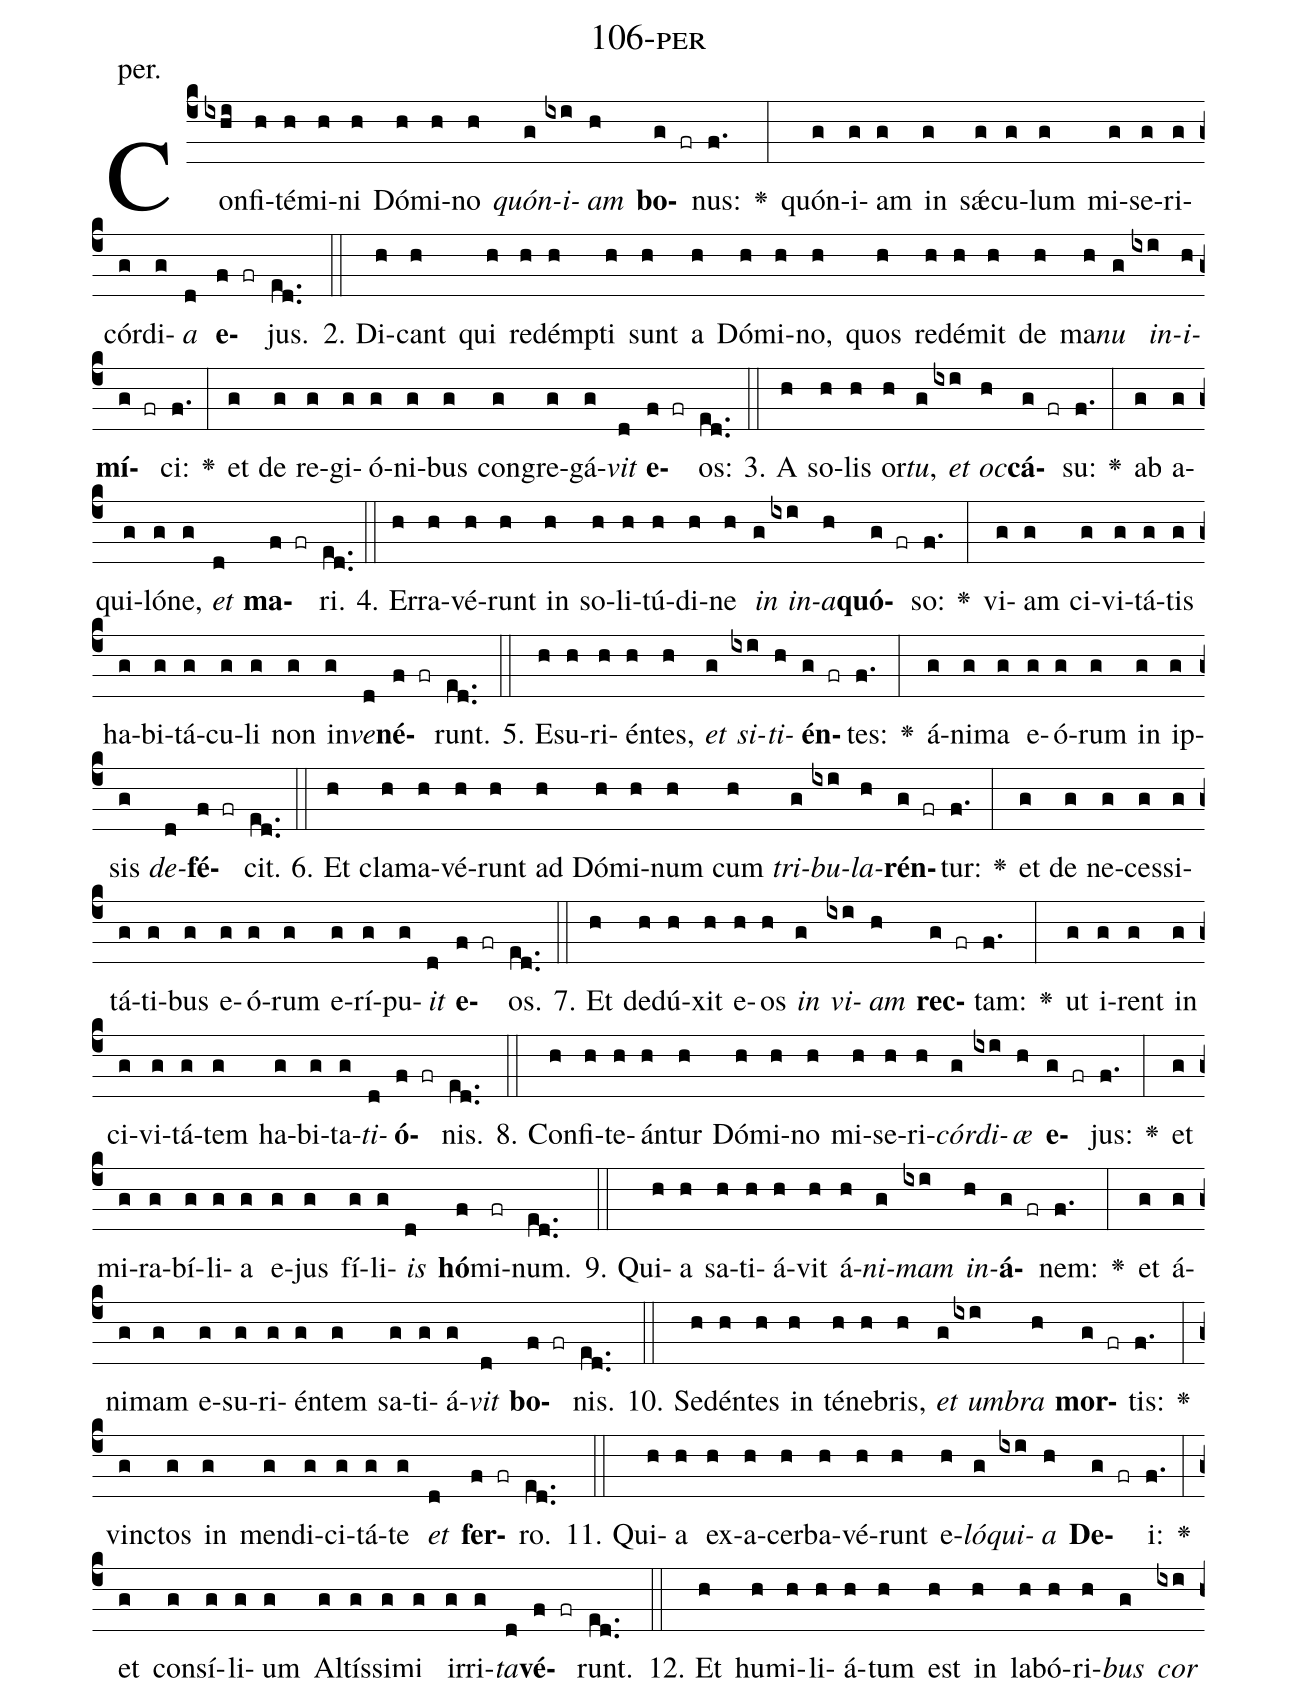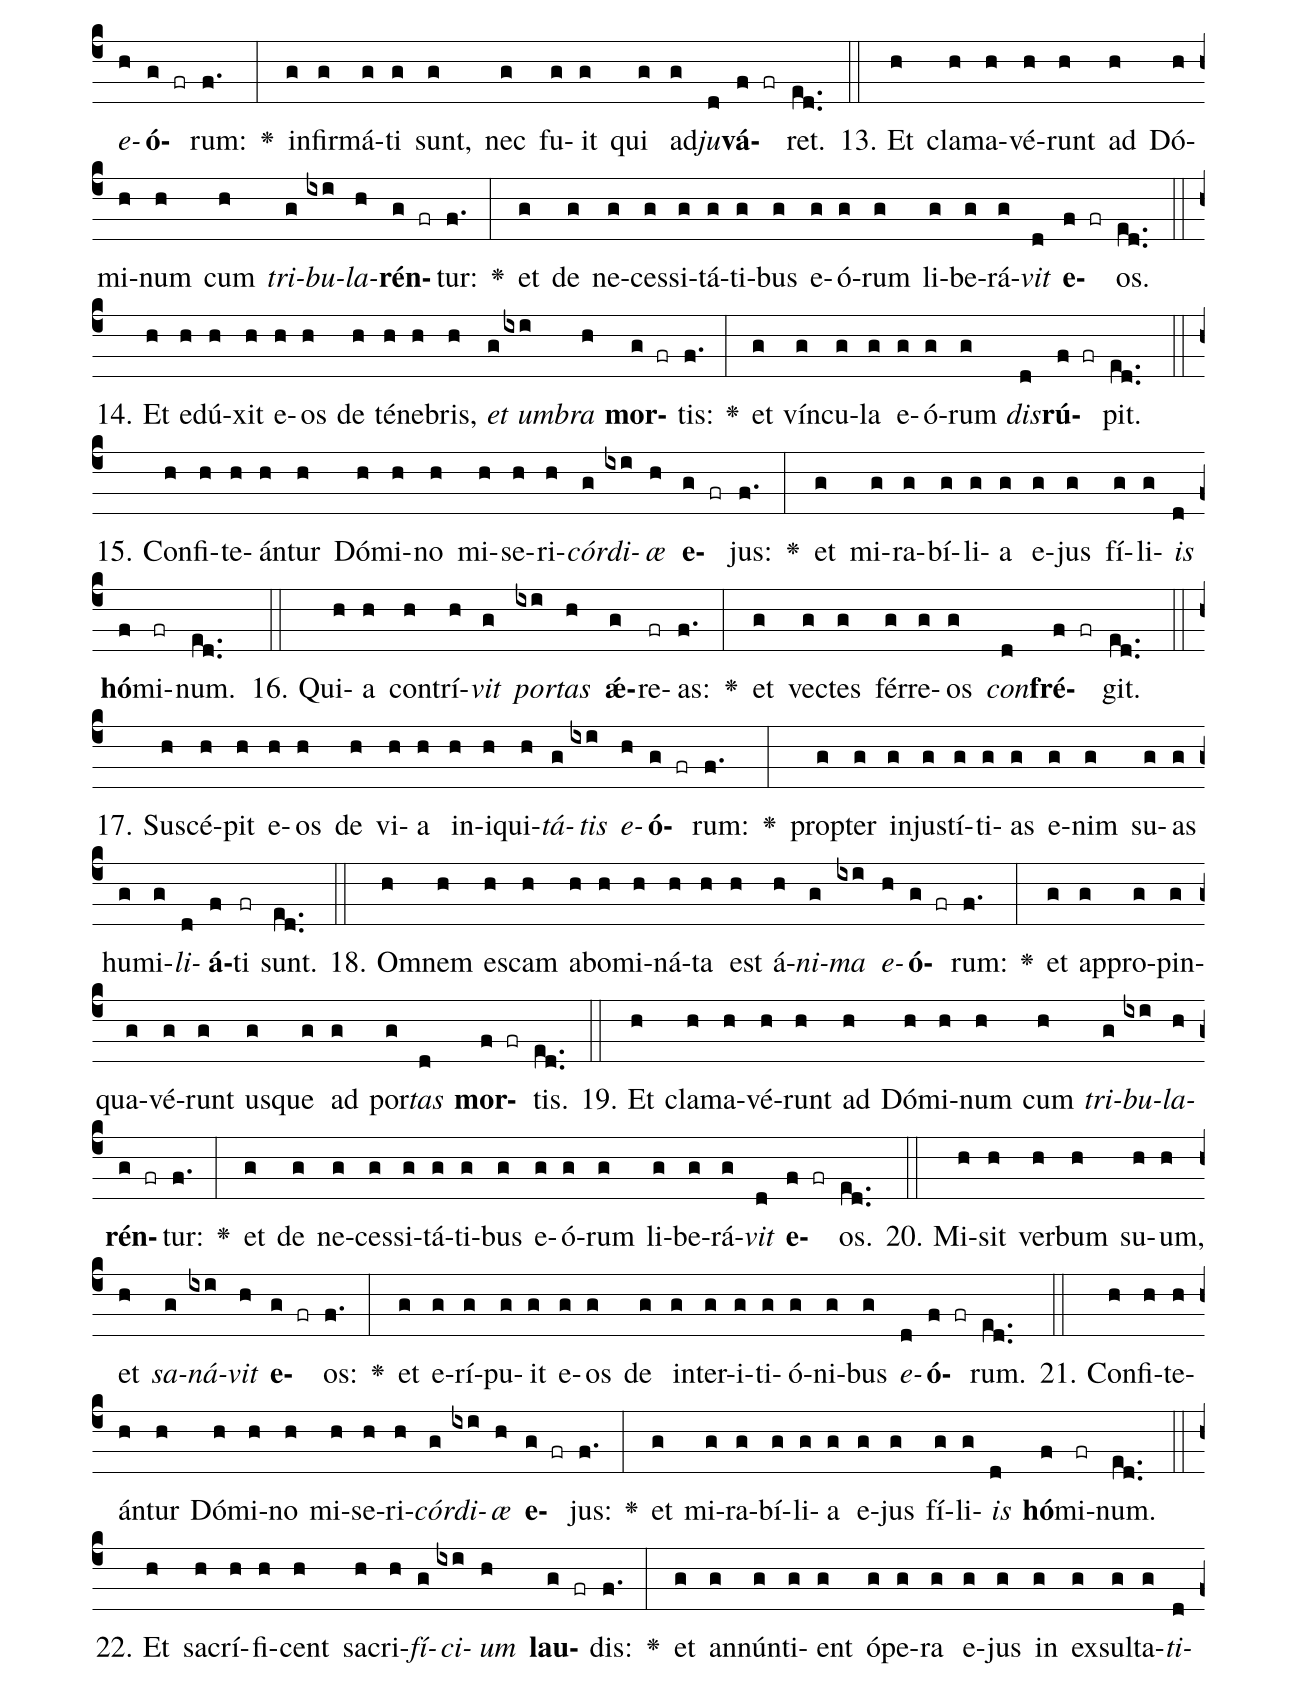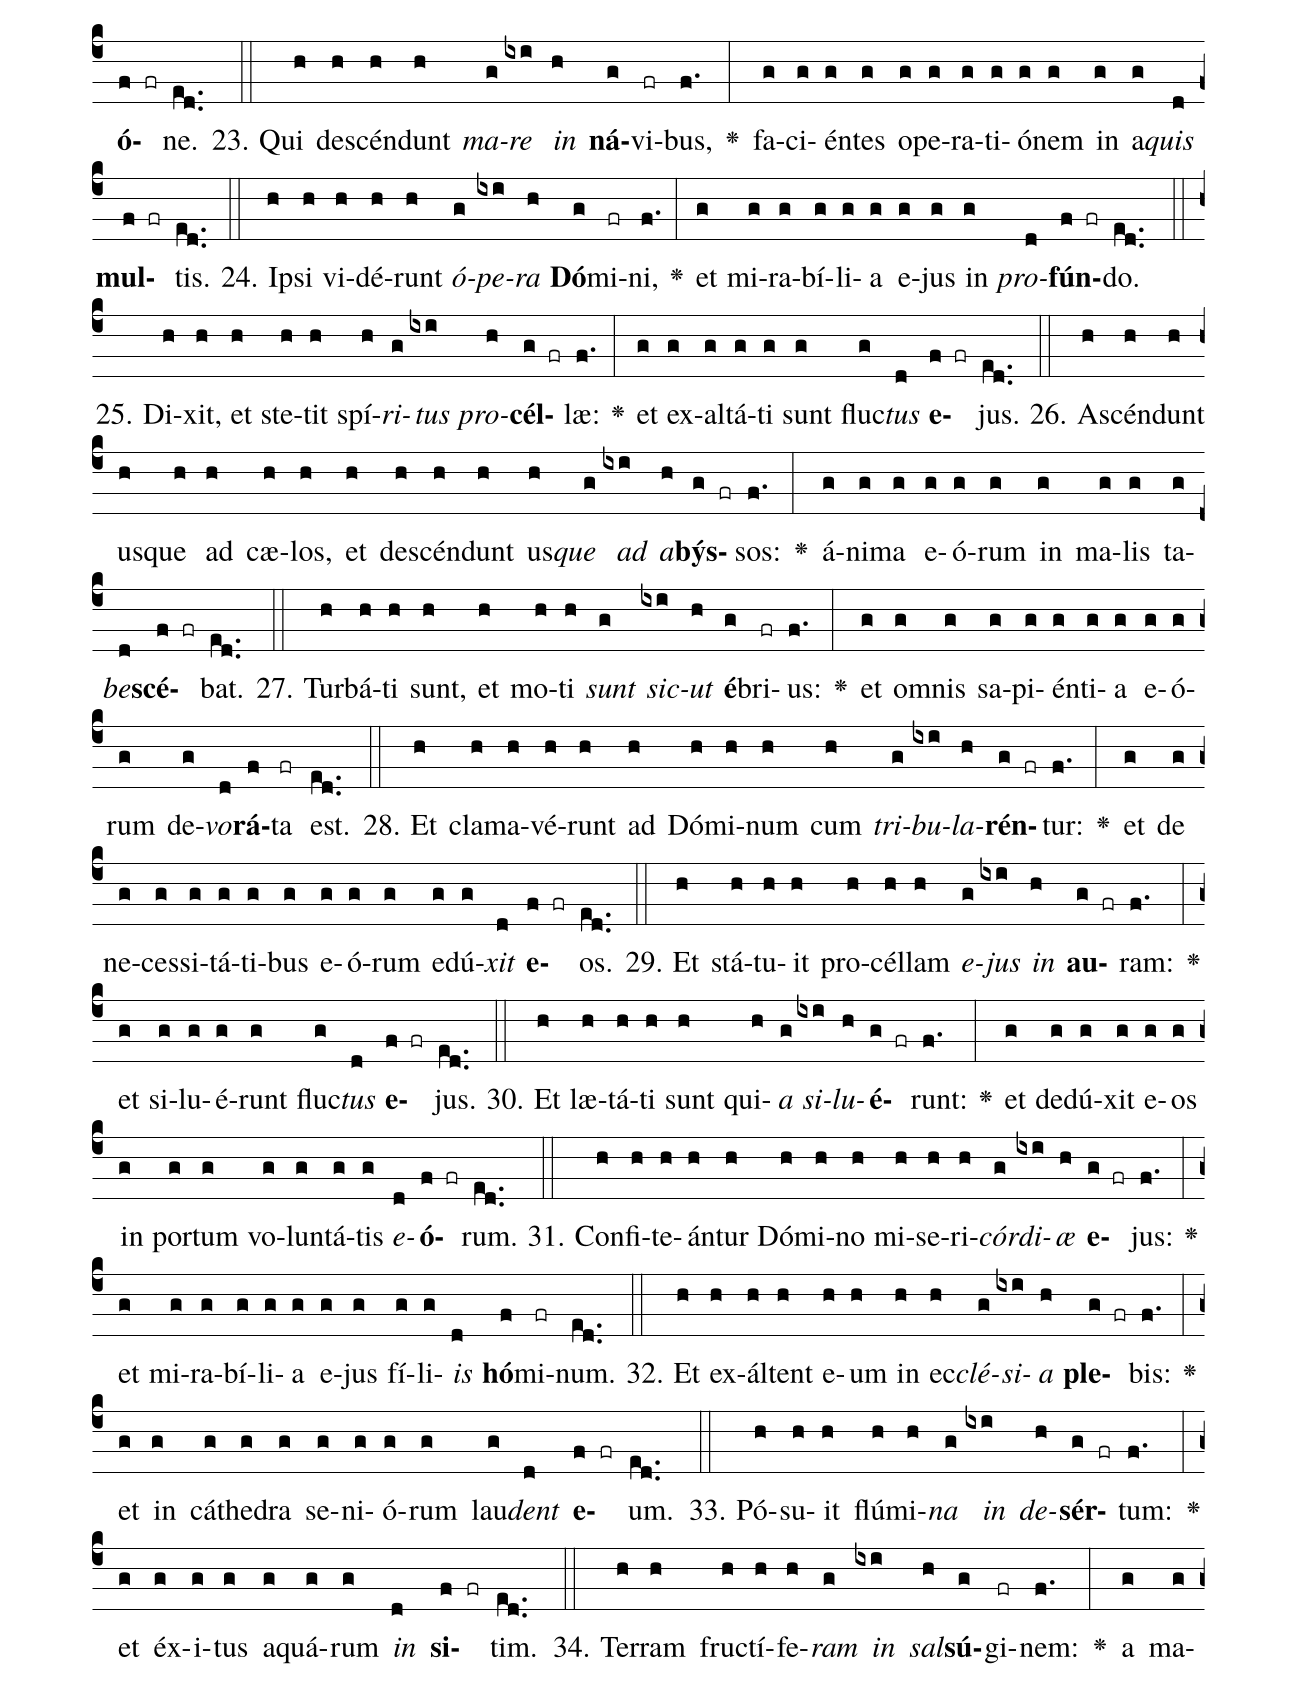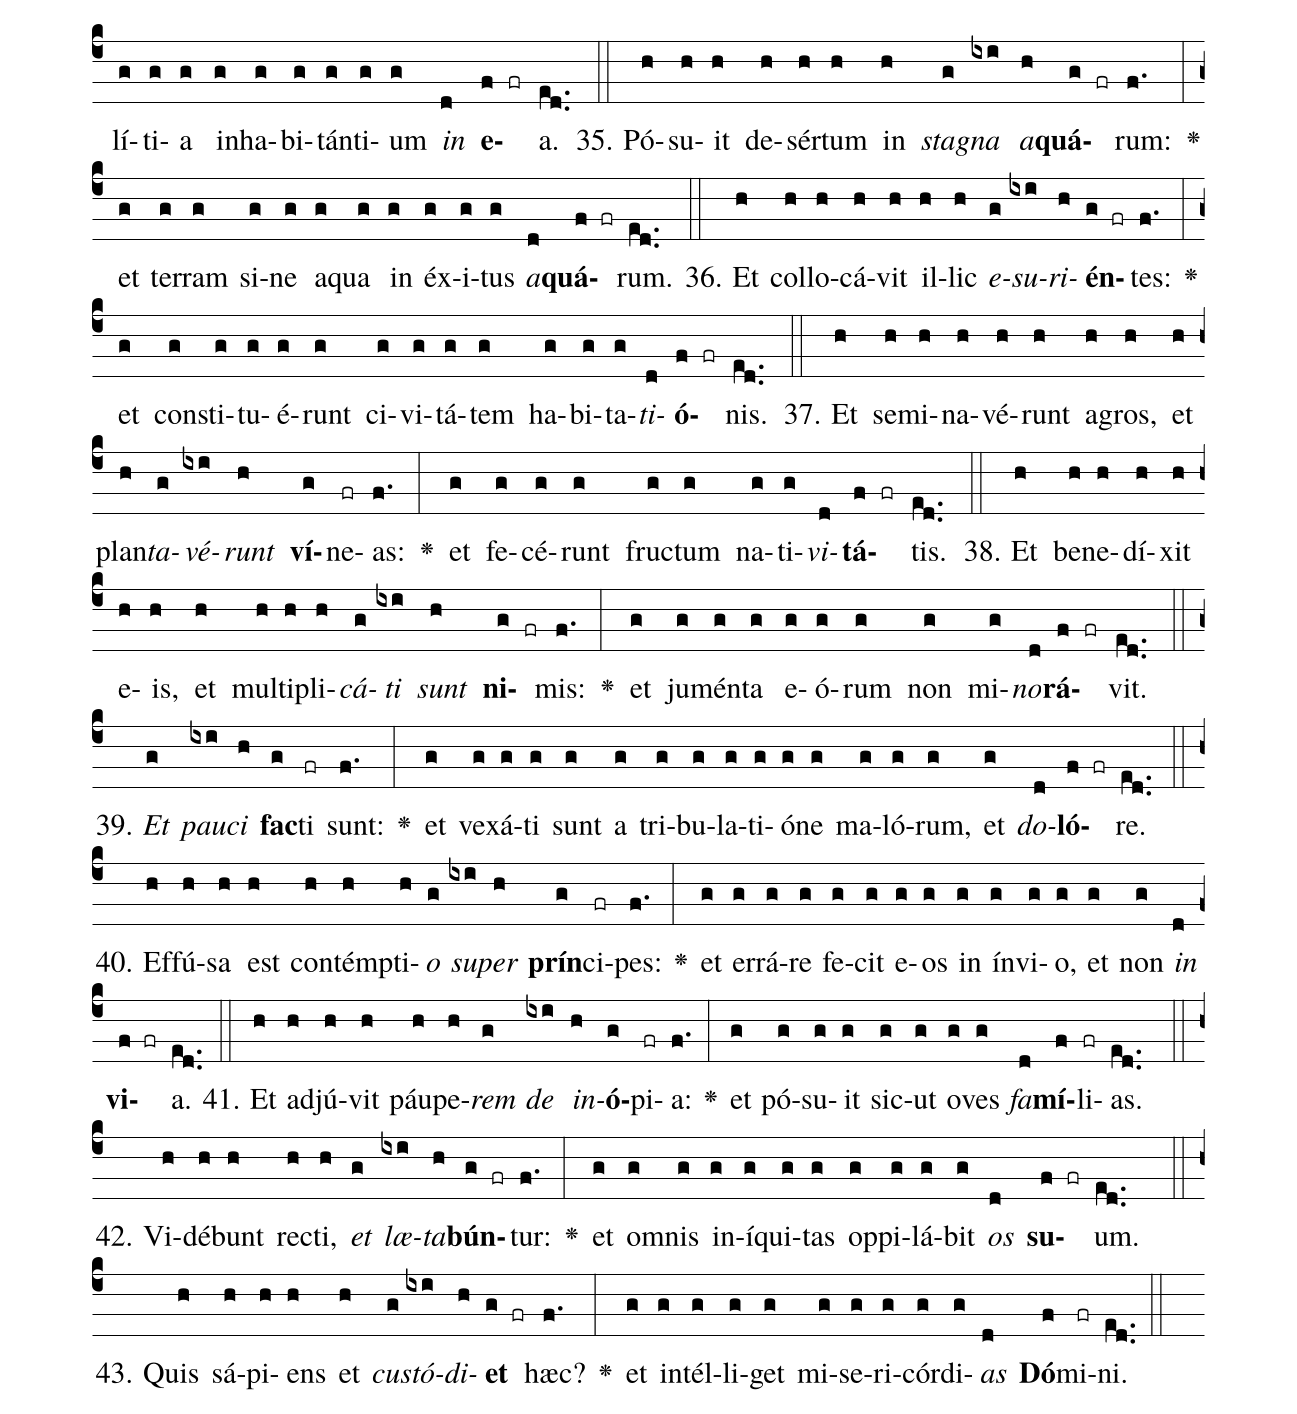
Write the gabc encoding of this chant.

name: 106-per;
annotation: per.;
%%
(c4)Con(ixhi)fi(h)té(h)mi(h)ni(h) Dó(h)mi(h)no(h) <i>quón</i>(g)<i>i</i>(ixi)<i>am</i>(h) <b>bo</b>(g fr)nus:(f.) <v>\greheightstar</v>(:) quón(g)i(g)am(g) in(g) sǽ(g)cu(g)lum(g) mi(g)se(g)ri(g)cór(g)di(g)<i>a</i>(d) <b>e</b>(f fr)jus.(ed..) (::)
2. Di(h)cant(h) qui(h) red(h)émp(h)ti(h) sunt(h) a(h) Dó(h)mi(h)no,(h) quos(h) red(h)é(h)mit(h) de(h) ma(h)<i>nu</i>(g) <i>in</i>(ixi)<i>i</i>(h)<b>mí</b>(g fr)ci:(f.) <v>\greheightstar</v>(:) et(g) de(g) re(g)gi(g)ó(g)ni(g)bus(g) con(g)gre(g)gá(g)<i>vit</i>(d) <b>e</b>(f fr)os:(ed..) (::)
3. A(h) so(h)lis(h) or(h)<i>tu</i>,(g) <i>et</i>(ixi) <i>oc</i>(h)<b>cá</b>(g fr)su:(f.) <v>\greheightstar</v>(:) ab(g) a(g)qui(g)ló(g)ne,(g) <i>et</i>(d) <b>ma</b>(f fr)ri.(ed..) (::)
4. Er(h)ra(h)vé(h)runt(h) in(h) so(h)li(h)tú(h)di(h)ne(h) <i>in</i>(g) <i>in</i>(ixi)<i>a</i>(h)<b>quó</b>(g fr)so:(f.) <v>\greheightstar</v>(:) vi(g)am(g) ci(g)vi(g)tá(g)tis(g) ha(g)bi(g)tá(g)cu(g)li(g) non(g) in(g)<i>ve</i>(d)<b>né</b>(f fr)runt.(ed..) (::)
5. E(h)su(h)ri(h)én(h)tes,(h) <i>et</i>(g) <i>si</i>(ixi)<i>ti</i>(h)<b>én</b>(g fr)tes:(f.) <v>\greheightstar</v>(:) á(g)ni(g)ma(g) e(g)ó(g)rum(g) in(g) ip(g)sis(g) <i>de</i>(d)<b>fé</b>(f fr)cit.(ed..) (::)
6. Et(h) cla(h)ma(h)vé(h)runt(h) ad(h) Dó(h)mi(h)num(h) cum(h) <i>tri</i>(g)<i>bu</i>(ixi)<i>la</i>(h)<b>rén</b>(g fr)tur:(f.) <v>\greheightstar</v>(:) et(g) de(g) ne(g)ces(g)si(g)tá(g)ti(g)bus(g) e(g)ó(g)rum(g) e(g)rí(g)pu(g)<i>it</i>(d) <b>e</b>(f fr)os.(ed..) (::)
7. Et(h) de(h)dú(h)xit(h) e(h)os(h) <i>in</i>(g) <i>vi</i>(ixi)<i>am</i>(h) <b>rec</b>(g fr)tam:(f.) <v>\greheightstar</v>(:) ut(g) i(g)rent(g) in(g) ci(g)vi(g)tá(g)tem(g) ha(g)bi(g)ta(g)<i>ti</i>(d)<b>ó</b>(f fr)nis.(ed..) (::)
8. Con(h)fi(h)te(h)án(h)tur(h) Dó(h)mi(h)no(h) mi(h)se(h)ri(h)<i>cór</i>(g)<i>di</i>(ixi)<i>æ</i>(h) <b>e</b>(g fr)jus:(f.) <v>\greheightstar</v>(:) et(g) mi(g)ra(g)bí(g)li(g)a(g) e(g)jus(g) fí(g)li(g)<i>is</i>(d) <b>hó</b>(f)mi(fr)num.(ed..) (::)
9. Qui(h)a(h) sa(h)ti(h)á(h)vit(h) á(h)<i>ni</i>(g)<i>mam</i>(ixi) <i>in</i>(h)<b>á</b>(g fr)nem:(f.) <v>\greheightstar</v>(:) et(g) á(g)ni(g)mam(g) e(g)su(g)ri(g)én(g)tem(g) sa(g)ti(g)á(g)<i>vit</i>(d) <b>bo</b>(f fr)nis.(ed..) (::)
10. Se(h)dén(h)tes(h) in(h) té(h)ne(h)bris,(h) <i>et</i>(g) <i>um</i>(ixi)<i>bra</i>(h) <b>mor</b>(g fr)tis:(f.) <v>\greheightstar</v>(:) vinc(g)tos(g) in(g) men(g)di(g)ci(g)tá(g)te(g) <i>et</i>(d) <b>fer</b>(f fr)ro.(ed..) (::)
11. Qui(h)a(h) ex(h)a(h)cer(h)ba(h)vé(h)runt(h) e(h)<i>ló</i>(g)<i>qui</i>(ixi)<i>a</i>(h) <b>De</b>(g fr)i:(f.) <v>\greheightstar</v>(:) et(g) con(g)sí(g)li(g)um(g) Al(g)tís(g)si(g)mi(g) ir(g)ri(g)<i>ta</i>(d)<b>vé</b>(f fr)runt.(ed..) (::)
12. Et(h) hu(h)mi(h)li(h)á(h)tum(h) est(h) in(h) la(h)bó(h)ri(h)<i>bus</i>(g) <i>cor</i>(ixi) <i>e</i>(h)<b>ó</b>(g fr)rum:(f.) <v>\greheightstar</v>(:) in(g)fir(g)má(g)ti(g) sunt,(g) nec(g) fu(g)it(g) qui(g) ad(g)<i>ju</i>(d)<b>vá</b>(f fr)ret.(ed..) (::)
13. Et(h) cla(h)ma(h)vé(h)runt(h) ad(h) Dó(h)mi(h)num(h) cum(h) <i>tri</i>(g)<i>bu</i>(ixi)<i>la</i>(h)<b>rén</b>(g fr)tur:(f.) <v>\greheightstar</v>(:) et(g) de(g) ne(g)ces(g)si(g)tá(g)ti(g)bus(g) e(g)ó(g)rum(g) li(g)be(g)rá(g)<i>vit</i>(d) <b>e</b>(f fr)os.(ed..) (::)
14. Et(h) e(h)dú(h)xit(h) e(h)os(h) de(h) té(h)ne(h)bris,(h) <i>et</i>(g) <i>um</i>(ixi)<i>bra</i>(h) <b>mor</b>(g fr)tis:(f.) <v>\greheightstar</v>(:) et(g) vín(g)cu(g)la(g) e(g)ó(g)rum(g) <i>dis</i>(d)<b>rú</b>(f fr)pit.(ed..) (::)
15. Con(h)fi(h)te(h)án(h)tur(h) Dó(h)mi(h)no(h) mi(h)se(h)ri(h)<i>cór</i>(g)<i>di</i>(ixi)<i>æ</i>(h) <b>e</b>(g fr)jus:(f.) <v>\greheightstar</v>(:) et(g) mi(g)ra(g)bí(g)li(g)a(g) e(g)jus(g) fí(g)li(g)<i>is</i>(d) <b>hó</b>(f)mi(fr)num.(ed..) (::)
16. Qui(h)a(h) con(h)trí(h)<i>vit</i>(g) <i>por</i>(ixi)<i>tas</i>(h) <b>ǽ</b>(g)re(fr)as:(f.) <v>\greheightstar</v>(:) et(g) vec(g)tes(g) fér(g)re(g)os(g) <i>con</i>(d)<b>fré</b>(f fr)git.(ed..) (::)
17. Su(h)scé(h)pit(h) e(h)os(h) de(h) vi(h)a(h) in(h)i(h)qui(h)<i>tá</i>(g)<i>tis</i>(ixi) <i>e</i>(h)<b>ó</b>(g fr)rum:(f.) <v>\greheightstar</v>(:) prop(g)ter(g) in(g)jus(g)tí(g)ti(g)as(g) e(g)nim(g) su(g)as(g) hu(g)mi(g)<i>li</i>(d)<b>á</b>(f)ti(fr) sunt.(ed..) (::)
18. Om(h)nem(h) es(h)cam(h) ab(h)o(h)mi(h)ná(h)ta(h) est(h) á(h)<i>ni</i>(g)<i>ma</i>(ixi) <i>e</i>(h)<b>ó</b>(g fr)rum:(f.) <v>\greheightstar</v>(:) et(g) ap(g)pro(g)pin(g)qua(g)vé(g)runt(g) us(g)que(g) ad(g) por(g)<i>tas</i>(d) <b>mor</b>(f fr)tis.(ed..) (::)
19. Et(h) cla(h)ma(h)vé(h)runt(h) ad(h) Dó(h)mi(h)num(h) cum(h) <i>tri</i>(g)<i>bu</i>(ixi)<i>la</i>(h)<b>rén</b>(g fr)tur:(f.) <v>\greheightstar</v>(:) et(g) de(g) ne(g)ces(g)si(g)tá(g)ti(g)bus(g) e(g)ó(g)rum(g) li(g)be(g)rá(g)<i>vit</i>(d) <b>e</b>(f fr)os.(ed..) (::)
20. Mi(h)sit(h) ver(h)bum(h) su(h)um,(h) et(h) <i>sa</i>(g)<i>ná</i>(ixi)<i>vit</i>(h) <b>e</b>(g fr)os:(f.) <v>\greheightstar</v>(:) et(g) e(g)rí(g)pu(g)it(g) e(g)os(g) de(g) in(g)ter(g)i(g)ti(g)ó(g)ni(g)bus(g) <i>e</i>(d)<b>ó</b>(f fr)rum.(ed..) (::)
21. Con(h)fi(h)te(h)án(h)tur(h) Dó(h)mi(h)no(h) mi(h)se(h)ri(h)<i>cór</i>(g)<i>di</i>(ixi)<i>æ</i>(h) <b>e</b>(g fr)jus:(f.) <v>\greheightstar</v>(:) et(g) mi(g)ra(g)bí(g)li(g)a(g) e(g)jus(g) fí(g)li(g)<i>is</i>(d) <b>hó</b>(f)mi(fr)num.(ed..) (::)
22. Et(h) sa(h)crí(h)fi(h)cent(h) sa(h)cri(h)<i>fí</i>(g)<i>ci</i>(ixi)<i>um</i>(h) <b>lau</b>(g fr)dis:(f.) <v>\greheightstar</v>(:) et(g) an(g)nún(g)ti(g)ent(g) ó(g)pe(g)ra(g) e(g)jus(g) in(g) ex(g)sul(g)ta(g)<i>ti</i>(d)<b>ó</b>(f fr)ne.(ed..) (::)
23. Qui(h) de(h)scén(h)dunt(h) <i>ma</i>(g)<i>re</i>(ixi) <i>in</i>(h) <b>ná</b>(g)vi(fr)bus,(f.) <v>\greheightstar</v>(:) fa(g)ci(g)én(g)tes(g) o(g)pe(g)ra(g)ti(g)ó(g)nem(g) in(g) a(g)<i>quis</i>(d) <b>mul</b>(f fr)tis.(ed..) (::)
24. Ip(h)si(h) vi(h)dé(h)runt(h) <i>ó</i>(g)<i>pe</i>(ixi)<i>ra</i>(h) <b>Dó</b>(g)mi(fr)ni,(f.) <v>\greheightstar</v>(:) et(g) mi(g)ra(g)bí(g)li(g)a(g) e(g)jus(g) in(g) <i>pro</i>(d)<b>fún</b>(f fr)do.(ed..) (::)
25. Di(h)xit,(h) et(h) ste(h)tit(h) spí(h)<i>ri</i>(g)<i>tus</i>(ixi) <i>pro</i>(h)<b>cél</b>(g fr)læ:(f.) <v>\greheightstar</v>(:) et(g) ex(g)al(g)tá(g)ti(g) sunt(g) fluc(g)<i>tus</i>(d) <b>e</b>(f fr)jus.(ed..) (::)
26. A(h)scén(h)dunt(h) us(h)que(h) ad(h) cæ(h)los,(h) et(h) de(h)scén(h)dunt(h) us(h)<i>que</i>(g) <i>ad</i>(ixi) <i>a</i>(h)<b>býs</b>(g fr)sos:(f.) <v>\greheightstar</v>(:) á(g)ni(g)ma(g) e(g)ó(g)rum(g) in(g) ma(g)lis(g) ta(g)<i>be</i>(d)<b>scé</b>(f fr)bat.(ed..) (::)
27. Tur(h)bá(h)ti(h) sunt,(h) et(h) mo(h)ti(h) <i>sunt</i>(g) <i>sic</i>(ixi)<i>ut</i>(h) <b>é</b>(g)bri(fr)us:(f.) <v>\greheightstar</v>(:) et(g) om(g)nis(g) sa(g)pi(g)én(g)ti(g)a(g) e(g)ó(g)rum(g) de(g)<i>vo</i>(d)<b>rá</b>(f)ta(fr) est.(ed..) (::)
28. Et(h) cla(h)ma(h)vé(h)runt(h) ad(h) Dó(h)mi(h)num(h) cum(h) <i>tri</i>(g)<i>bu</i>(ixi)<i>la</i>(h)<b>rén</b>(g fr)tur:(f.) <v>\greheightstar</v>(:) et(g) de(g) ne(g)ces(g)si(g)tá(g)ti(g)bus(g) e(g)ó(g)rum(g) e(g)dú(g)<i>xit</i>(d) <b>e</b>(f fr)os.(ed..) (::)
29. Et(h) stá(h)tu(h)it(h) pro(h)cél(h)lam(h) <i>e</i>(g)<i>jus</i>(ixi) <i>in</i>(h) <b>au</b>(g fr)ram:(f.) <v>\greheightstar</v>(:) et(g) si(g)lu(g)é(g)runt(g) fluc(g)<i>tus</i>(d) <b>e</b>(f fr)jus.(ed..) (::)
30. Et(h) læ(h)tá(h)ti(h) sunt(h) qui(h)<i>a</i>(g) <i>si</i>(ixi)<i>lu</i>(h)<b>é</b>(g fr)runt:(f.) <v>\greheightstar</v>(:) et(g) de(g)dú(g)xit(g) e(g)os(g) in(g) por(g)tum(g) vo(g)lun(g)tá(g)tis(g) <i>e</i>(d)<b>ó</b>(f fr)rum.(ed..) (::)
31. Con(h)fi(h)te(h)án(h)tur(h) Dó(h)mi(h)no(h) mi(h)se(h)ri(h)<i>cór</i>(g)<i>di</i>(ixi)<i>æ</i>(h) <b>e</b>(g fr)jus:(f.) <v>\greheightstar</v>(:) et(g) mi(g)ra(g)bí(g)li(g)a(g) e(g)jus(g) fí(g)li(g)<i>is</i>(d) <b>hó</b>(f)mi(fr)num.(ed..) (::)
32. Et(h) ex(h)ál(h)tent(h) e(h)um(h) in(h) ec(h)<i>clé</i>(g)<i>si</i>(ixi)<i>a</i>(h) <b>ple</b>(g fr)bis:(f.) <v>\greheightstar</v>(:) et(g) in(g) cá(g)the(g)dra(g) se(g)ni(g)ó(g)rum(g) lau(g)<i>dent</i>(d) <b>e</b>(f fr)um.(ed..) (::)
33. Pó(h)su(h)it(h) flú(h)mi(h)<i>na</i>(g) <i>in</i>(ixi) <i>de</i>(h)<b>sér</b>(g fr)tum:(f.) <v>\greheightstar</v>(:) et(g) éx(g)i(g)tus(g) a(g)quá(g)rum(g) <i>in</i>(d) <b>si</b>(f fr)tim.(ed..) (::)
34. Ter(h)ram(h) fruc(h)tí(h)fe(h)<i>ram</i>(g) <i>in</i>(ixi) <i>sal</i>(h)<b>sú</b>(g)gi(fr)nem:(f.) <v>\greheightstar</v>(:) a(g) ma(g)lí(g)ti(g)a(g) in(g)ha(g)bi(g)tán(g)ti(g)um(g) <i>in</i>(d) <b>e</b>(f fr)a.(ed..) (::)
35. Pó(h)su(h)it(h) de(h)sér(h)tum(h) in(h) <i>sta</i>(g)<i>gna</i>(ixi) <i>a</i>(h)<b>quá</b>(g fr)rum:(f.) <v>\greheightstar</v>(:) et(g) ter(g)ram(g) si(g)ne(g) a(g)qua(g) in(g) éx(g)i(g)tus(g) <i>a</i>(d)<b>quá</b>(f fr)rum.(ed..) (::)
36. Et(h) col(h)lo(h)cá(h)vit(h) il(h)lic(h) <i>e</i>(g)<i>su</i>(ixi)<i>ri</i>(h)<b>én</b>(g fr)tes:(f.) <v>\greheightstar</v>(:) et(g) con(g)sti(g)tu(g)é(g)runt(g) ci(g)vi(g)tá(g)tem(g) ha(g)bi(g)ta(g)<i>ti</i>(d)<b>ó</b>(f fr)nis.(ed..) (::)
37. Et(h) se(h)mi(h)na(h)vé(h)runt(h) a(h)gros,(h) et(h) plan(h)<i>ta</i>(g)<i>vé</i>(ixi)<i>runt</i>(h) <b>ví</b>(g)ne(fr)as:(f.) <v>\greheightstar</v>(:) et(g) fe(g)cé(g)runt(g) fruc(g)tum(g) na(g)ti(g)<i>vi</i>(d)<b>tá</b>(f fr)tis.(ed..) (::)
38. Et(h) be(h)ne(h)dí(h)xit(h) e(h)is,(h) et(h) mul(h)ti(h)pli(h)<i>cá</i>(g)<i>ti</i>(ixi) <i>sunt</i>(h) <b>ni</b>(g fr)mis:(f.) <v>\greheightstar</v>(:) et(g) ju(g)mén(g)ta(g) e(g)ó(g)rum(g) non(g) mi(g)<i>no</i>(d)<b>rá</b>(f fr)vit.(ed..) (::)
39. <i>Et</i>(g) <i>pau</i>(ixi)<i>ci</i>(h) <b>fac</b>(g)ti(fr) sunt:(f.) <v>\greheightstar</v>(:) et(g) ve(g)xá(g)ti(g) sunt(g) a(g) tri(g)bu(g)la(g)ti(g)ó(g)ne(g) ma(g)ló(g)rum,(g) et(g) <i>do</i>(d)<b>ló</b>(f fr)re.(ed..) (::)
40. Ef(h)fú(h)sa(h) est(h) con(h)témp(h)ti(h)<i>o</i>(g) <i>su</i>(ixi)<i>per</i>(h) <b>prín</b>(g)ci(fr)pes:(f.) <v>\greheightstar</v>(:) et(g) er(g)rá(g)re(g) fe(g)cit(g) e(g)os(g) in(g) ín(g)vi(g)o,(g) et(g) non(g) <i>in</i>(d) <b>vi</b>(f fr)a.(ed..) (::)
41. Et(h) ad(h)jú(h)vit(h) páu(h)pe(h)<i>rem</i>(g) <i>de</i>(ixi) <i>in</i>(h)<b>ó</b>(g)pi(fr)a:(f.) <v>\greheightstar</v>(:) et(g) pó(g)su(g)it(g) sic(g)ut(g) o(g)ves(g) <i>fa</i>(d)<b>mí</b>(f)li(fr)as.(ed..) (::)
42. Vi(h)dé(h)bunt(h) rec(h)ti,(h) <i>et</i>(g) <i>læ</i>(ixi)<i>ta</i>(h)<b>bún</b>(g fr)tur:(f.) <v>\greheightstar</v>(:) et(g) om(g)nis(g) in(g)í(g)qui(g)tas(g) op(g)pi(g)lá(g)bit(g) <i>os</i>(d) <b>su</b>(f fr)um.(ed..) (::)
43. Quis(h) sá(h)pi(h)ens(h) et(h) <i>cus</i>(g)<i>tó</i>(ixi)<i>di</i>(h)<b>et</b>(g fr) hæc?(f.) <v>\greheightstar</v>(:) et(g) in(g)tél(g)li(g)get(g) mi(g)se(g)ri(g)cór(g)di(g)<i>as</i>(d) <b>Dó</b>(f)mi(fr)ni.(ed..) (::)
